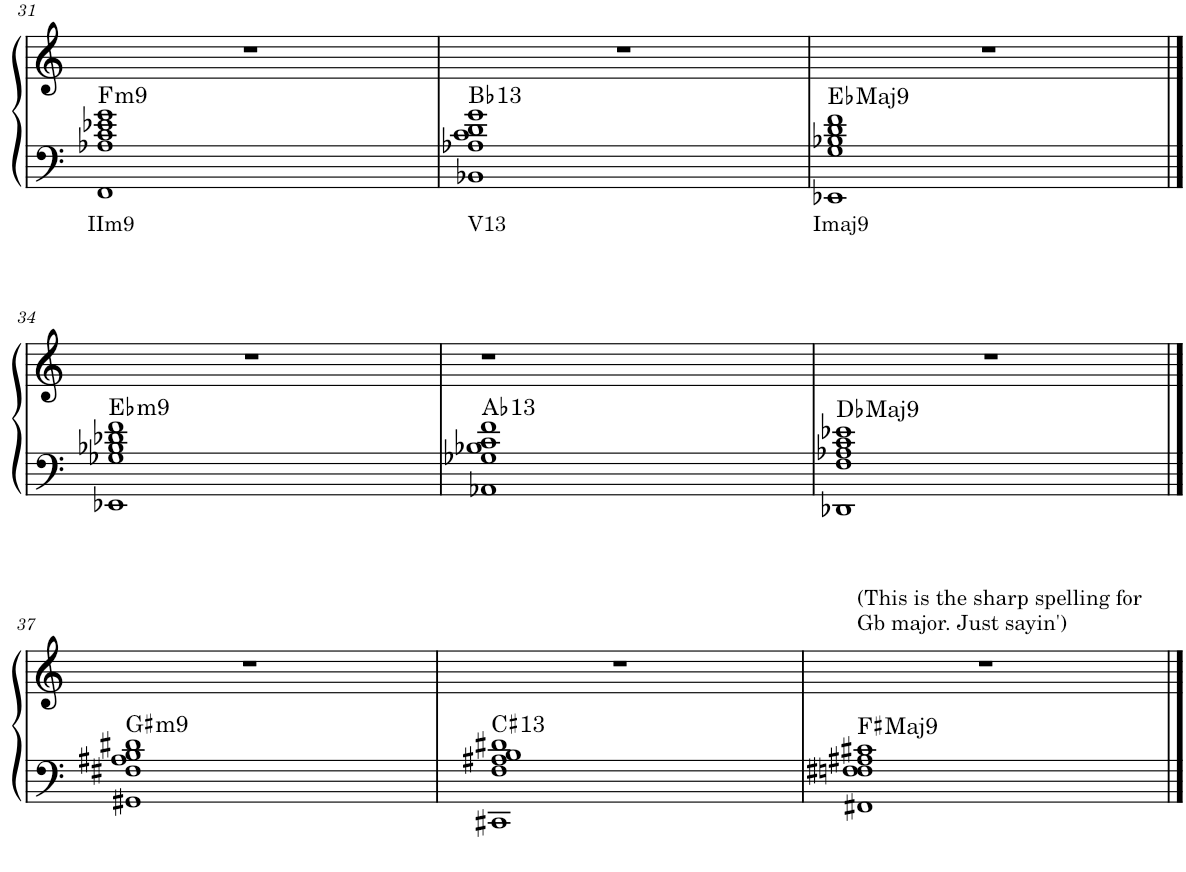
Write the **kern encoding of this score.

**kern	**text	**kern	**harte
*part1	*part1	*part1	*part1
*staff2	*staff2	*staff1	*
*I"Piano	*	*	*
*I'Pno.	*	*	*
!!LO:PB:g=z
*clefF4	*	*clefG2	*
*k[]	*	*k[]	*
*M4/4	*	*M4/4	*
=31	=31	=31	=31
!	!LO:LY:b	!	!LO:H:kt=m9
1FF 1A-X 1c 1e-X 1g	IIm9	1r	F:min9
=32	=32	=32	=32
!	!LO:LY:b	!	!LO:H:kt=13
1BB-X 1A-X 1c 1d 1g	V13	1r	Bb:9(11,13)
=33	=33	=33	=33
!	!LO:LY:b	!	!LO:H:kt=Maj9
1EE-X 1G 1B-X 1d 1f	Imaj9	1r	Eb:maj9
!!LO:LB:g=z
==34	==34	==34	==34
!	!	!	!LO:H:kt=m9
1EE-X 1G-X 1B-X 1d-X 1f	.	1r	Eb:min9
=35	=35	=35	=35
!	!	!	!LO:H:kt=13
1AA-X 1G-X 1B-X 1c 1f	.	1r	Ab:9(11,13)
=36	=36	=36	=36
!	!	!	!LO:H:kt=Maj9
1DD-X 1F 1A-X 1c 1e-X	.	1r	Db:maj9
!!LO:LB:g=z
==37	==37	==37	==37
!	!	!	!LO:H:kt=m9
1GG#X 1F#X 1A#X 1B 1d#X	.	1r	G#:min9
=38	=38	=38	=38
!	!	!	!LO:H:kt=13
1CC#X 1F 1A#X 1B 1d#X	.	1r	C#:9(11,13)
=39	=39	=39	=39
!	!	!LO:TX:a:t=(This is the sharp spelling for	!
!	!	!LO:TX:a:t=Gb major. Just sayin')	!
!	!	!	!LO:H:kt=Maj9
1FF#X 1Fn 1F#X 1A#X 1c#X	.	1r	F#:maj9
==	==	==	==
*-	*-	*-	*-
